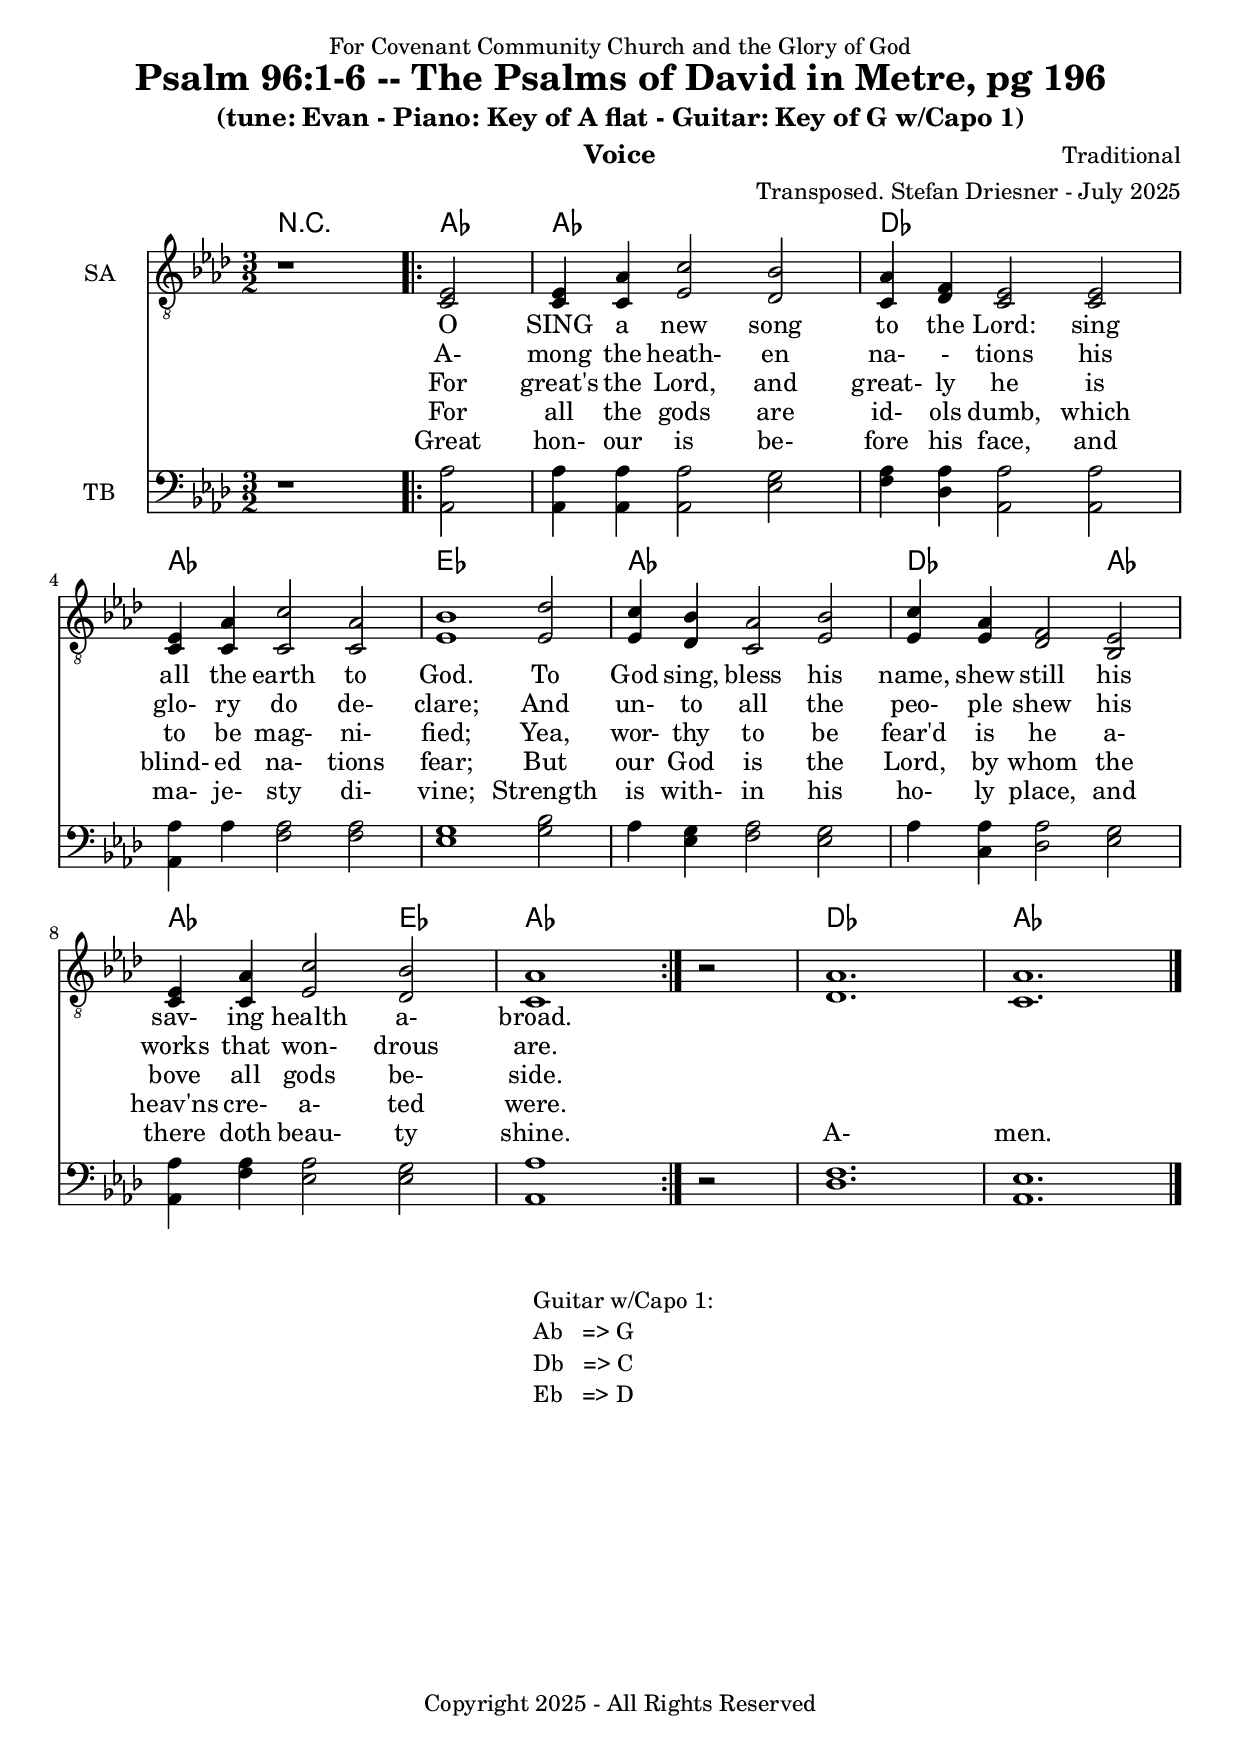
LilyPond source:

\version "2.24.1"
\language "english"

% force .mid extension for MIDI file output
#(ly:set-option 'midi-extension "mid")

\header {
  dedication = "For Covenant Community Church and the Glory of God"
  title = "Psalm 96:1-6 -- The Psalms of David in Metre, pg 196"
  subtitle = "(tune: Evan - Piano: Key of A flat - Guitar: Key of G w/Capo 1)"
  instrument = "Voice"
  composer = "Traditional"
  arranger = "Transposed. Stefan Driesner - July 2025"
  meter = ""
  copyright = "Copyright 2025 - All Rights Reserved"
}

global = {
  \key af \major
  \numericTimeSignature
  \time 3/2
}

versesVoiceOne = \lyricmode {
  % Verse 1-2
  O SING a new song to the Lord:
  sing all the earth to God.
  To God sing, bless his name, shew still
  his sav- ing health a- broad.
}

versesVoiceTwo = \lyricmode {
  % Verse 3
  A- mong the heath- en na- - tions
  his glo- ry do de- clare;
  And un- to all the peo- ple shew
  his works that won- drous are.
}

versesVoiceThree = \lyricmode {
  % Verse 4
  For great's the Lord, and great- ly he
  is to be mag- ni- fied;
  Yea, wor- thy to be fear'd is he
  a- bove all gods be- side.
}

versesVoiceFour = \lyricmode {
  % Verse 5
  For all the gods are id- ols dumb,
  which blind- ed na- tions fear;
  But our God is the Lord, by whom
  the heav'ns cre- a- ted were.
}

versesVoiceFive = \lyricmode {
  % Verse 6
  Great hon- our is be- fore his face,
  and ma- je- sty di- vine;
  Strength is with- in his ho- ly place,
  and there doth beau- ty shine.
  A- men.
}

SAVoice = \relative c {
  \global
  \dynamicUp
  % Music follows here.
  {
    r1
    \repeat volta 2
    {
      <ef  c  >2 |
      <c   ef >4 <c   af'>4 <ef  c'>2  <df  bf'>2 | < c  af'>4 <df   f >4 < c  ef >2  < c  ef >2 |
      <c   ef >4 <c   af'>4 <c   c'>2  < c  af'>2 | <ef  bf'>1                        <ef  df'>2 |
      <ef  c '>4 <df  bf'>4 <c  af'>2  <ef  bf'>2 | <ef  c '>4 <ef  af >4 <df   f >2  <bf  ef >2 |
      <c   ef >4 <c   af'>4 <ef c '>2  <df  bf'>2 | <c   af'>1
    }
    r2
  }
  <df  af' >1. <c  af' >1.
  \bar "|."
}

TBVoice = \relative c {
  \global
  \dynamicUp
  % Music follows here.
  {
    r1
    \repeat volta 2
    {
      <af  af'>2 |
      <af  af'>4 <af  af'>4 <af  af'>2  <ef' g  >2 | <f   af >4 <df  af'>4 <af  af'>2 <af  af'>2 |
      <af  af'>4 <    af'>4 <f   af >2  <f   af >2 | <ef  g  >1                       <g   bf >2 |
      <    af >4 <ef  g  >4 <f   af >2  <ef  g  >2 | <    af >4 <c , af'>4 <df  af'>2 <ef  g  >2 |
      <af, af'>4 <f ' af >4 <ef  af >2  <ef  g  >2 | <af, af'>1
    }
    r2
  }
  <df  f  >1. <af  ef' >1.
  \bar "|."
}

Chords = \new ChordNames {
  \chordmode {
    r1 <af>2 <af>1. <df>1. <af>1. <ef>1. <af>1. <df>1 <af>2 <af>1 <ef>2 <af>1. <df>1. <af>1.
  }
}

SAVoicePart = \new Staff \with {
  instrumentName = "SA"
  midiInstrument = "Voice Oohs"
} { \clef "treble_8" \SAVoice }
\addlyrics { \versesVoiceOne }
\addlyrics { \versesVoiceTwo }
\addlyrics { \versesVoiceThree }
\addlyrics { \versesVoiceFour }
\addlyrics { \versesVoiceFive }

TBVoicePart = \new Staff \with {
  instrumentName = "TB"
  midiInstrument = "Voice Oohs"
} { \clef bass \TBVoice }

\score {
  <<
    \Chords
    \SAVoicePart
    \TBVoicePart
  >>
  \layout { }
  \midi {
    \context {
      \Score
      tempoWholesPerMinute = #(ly:make-moment 100 2)
    }
  }
}

\markup {
  \fill-line {
    {
      \column {
        \left-align {
	" Guitar w/Capo 1:"
	" Ab   => G"
	" Db   => C"
	" Eb   => D"
        }
      }
    }
  }
}
